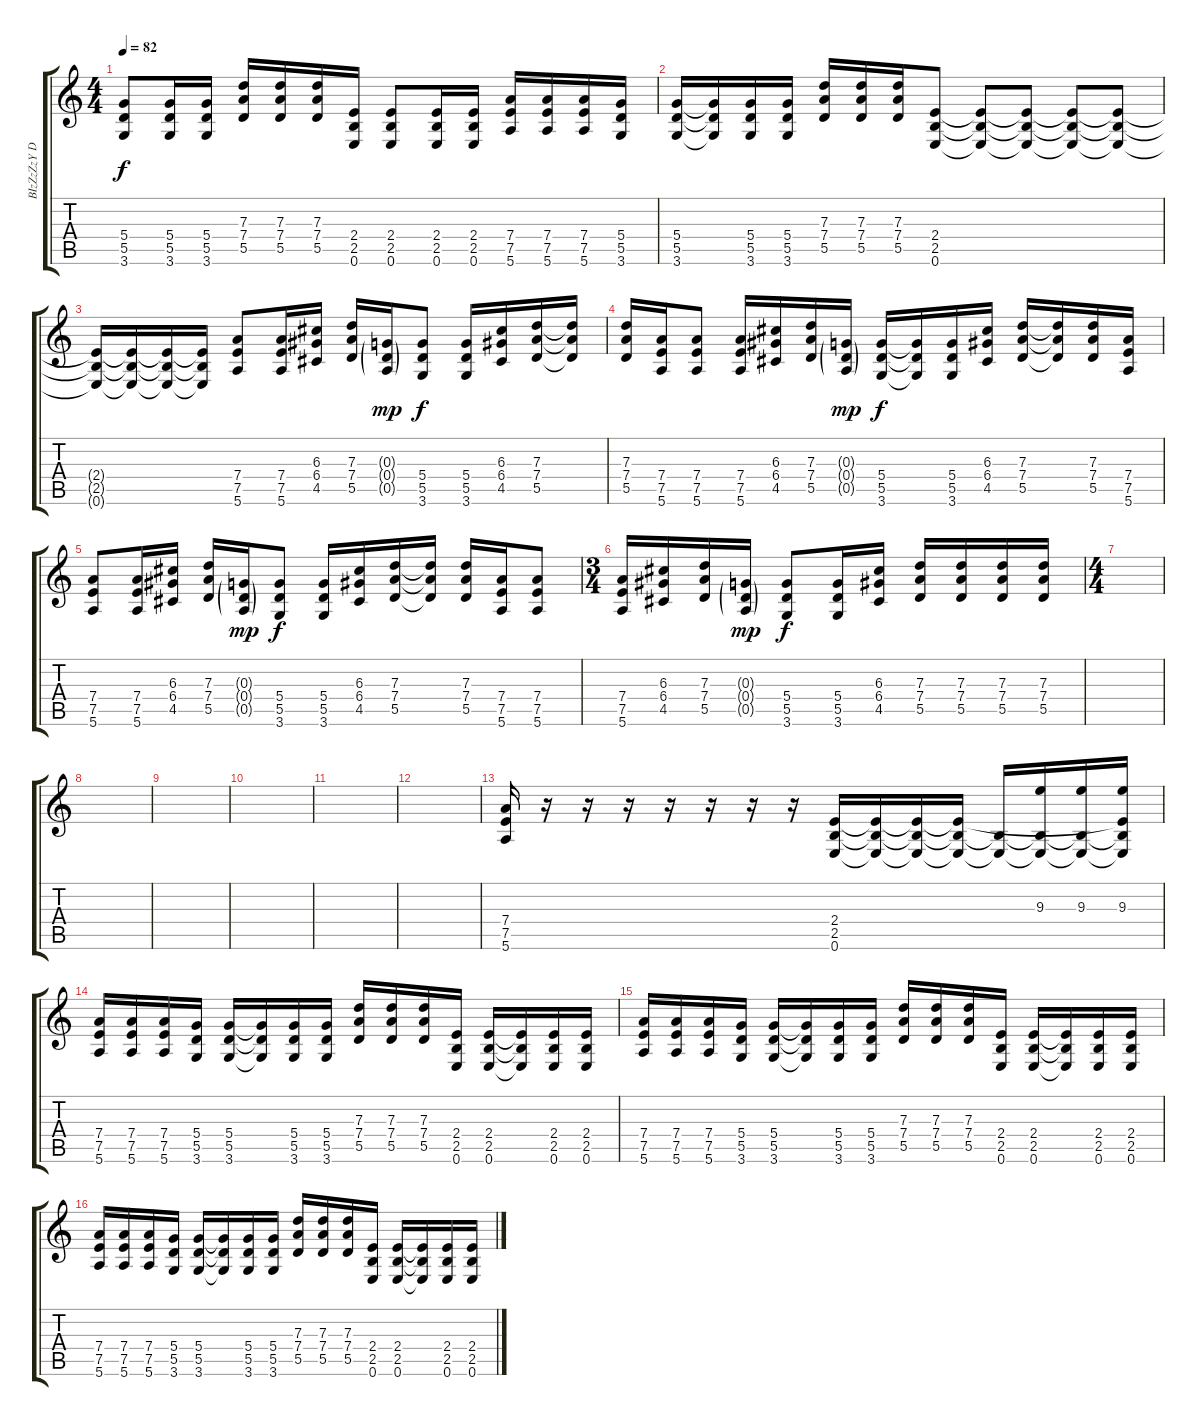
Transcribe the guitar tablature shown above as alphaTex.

\track ("BIzZzZzY Dd" "BIzZzZzY D") {instrument distortionguitar}
\staff {score tabs}
\tuning (E4 B3 G3 D3 A2 E2) {hide}
\ts (4 4)
\tempo 82
\clef g2
\ks c
(5.4 5.5 3.6).8{dy f} (5.4 5.5 3.6).16 (5.4 5.5 3.6).16 (7.3 7.4 5.5).16 (7.3 7.4 5.5).16 (7.3 7.4 5.5).16 (2.4 2.5 0.6).16 (2.4 2.5 0.6).8 (2.4 2.5 0.6).16 (2.4 2.5 0.6).16 (7.4 7.5 5.6).16 (7.4 7.5 5.6).16 (7.4 7.5 5.6).16 (5.4 5.5 3.6).16 |
(5.4 5.5 3.6).16 (5.4{t} 5.5{t} 3.6{t}).16 (5.4 5.5 3.6).16 (5.4 5.5 3.6).16 (7.3 7.4 5.5).16 (7.3 7.4 5.5).16 (7.3 7.4 5.5).16 (2.4 2.5 0.6).8 (2.4{t} 2.5{t} 0.6{t}).8 (2.4{t} 2.5{t} 0.6{t}).8 (2.4{t} 2.5{t} 0.6{t}).8 (2.4{t} 2.5{t} 0.6{t}).8 |
(2.4{t} 2.5{t} 0.6{t}).16 (2.4{t} 2.5{t} 0.6{t}).16 (2.4{t} 2.5{t} 0.6{t}).16 (2.4{t} 2.5{t} 0.6{t}).16 (7.4 7.5 5.6).8 (7.4 7.5 5.6).16 (6.3 6.4 4.5).16 (7.3 7.4 5.5).16 (0.3{g} 0.4{g} 0.5{g}).16{dy mp} (5.4 5.5 3.6).8{dy f} (5.4 5.5 3.6).16 (6.3 6.4 4.5).16 (7.3 7.4 5.5).16 (7.3{t} 7.4{t} 5.5{t}).16 |
(7.3 7.4 5.5).16 (7.4 7.5 5.6).16 (7.4 7.5 5.6).8 (7.4 7.5 5.6).16 (6.3 6.4 4.5).16 (7.3 7.4 5.5).16 (0.3{g} 0.4{g} 0.5{g}).16{dy mp} (5.4 5.5 3.6).16{dy f} (5.4{t} 5.5{t} 3.6{t}).16 (5.4 5.5 3.6).16 (6.3 6.4 4.5).16 (7.3 7.4 5.5).16 (7.3{t} 7.4{t} 5.5{t}).16 (7.3 7.4 5.5).16 (7.4 7.5 5.6).16 |
(7.4 7.5 5.6).8 (7.4 7.5 5.6).16 (6.3 6.4 4.5).16 (7.3 7.4 5.5).16 (0.3{g} 0.4{g} 0.5{g}).16{dy mp} (5.4 5.5 3.6).8{dy f} (5.4 5.5 3.6).16 (6.3 6.4 4.5).16 (7.3 7.4 5.5).16 (7.3{t} 7.4{t} 5.5{t}).16 (7.3 7.4 5.5).16 (7.4 7.5 5.6).16 (7.4 7.5 5.6).8 |
\ts (3 4)
(7.4 7.5 5.6).16 (6.3 6.4 4.5).16 (7.3 7.4 5.5).16 (0.3{g} 0.4{g} 0.5{g}).16{dy mp} (5.4 5.5 3.6).8{dy f} (5.4 5.5 3.6).16 (6.3 6.4 4.5).16 (7.3 7.4 5.5).16 (7.3 7.4 5.5).16 (7.3 7.4 5.5).16 (7.3 7.4 5.5).16 |
\ts (4 4)
|
|
|
|
|
|
(7.4 7.5 5.6).16 r.16 r.16 r.16 r.16 r.16 r.16 r.16 (2.4 2.5 0.6).16 (2.4{t} 2.5{t} 0.6{t}).16 (2.4{t} 2.5{t} 0.6{t}).16 (2.4{t} 2.5{t} 0.6{t}).16 (2.5{t} 0.6{t}).16 (9.3 2.5{t} 0.6{t}).16{volume 16 instrument guitarharmonics} (9.3 2.5{t} 0.6{t}).16 (9.3 2.4{t} 2.5{t} 0.6{t}).16 |
(7.4 7.5 5.6).16{volume 13 instrument distortionguitar} (7.4 7.5 5.6).16 (7.4 7.5 5.6).16 (5.4 5.5 3.6).16 (5.4 5.5 3.6).16 (5.4{t} 5.5{t} 3.6{t}).16 (5.4 5.5 3.6).16 (5.4 5.5 3.6).16 (7.3 7.4 5.5).16 (7.3 7.4 5.5).16 (7.3 7.4 5.5).16 (2.4 2.5 0.6).16 (2.4 2.5 0.6).16 (2.4{t} 2.5{t} 0.6{t}).16 (2.4 2.5 0.6).16 (2.4 2.5 0.6).16 |
(7.4 7.5 5.6).16 (7.4 7.5 5.6).16 (7.4 7.5 5.6).16 (5.4 5.5 3.6).16 (5.4 5.5 3.6).16 (5.4{t} 5.5{t} 3.6{t}).16 (5.4 5.5 3.6).16 (5.4 5.5 3.6).16 (7.3 7.4 5.5).16 (7.3 7.4 5.5).16 (7.3 7.4 5.5).16 (2.4 2.5 0.6).16 (2.4 2.5 0.6).16 (2.4{t} 2.5{t} 0.6{t}).16 (2.4 2.5 0.6).16 (2.4 2.5 0.6).16 |
(7.4 7.5 5.6).16 (7.4 7.5 5.6).16 (7.4 7.5 5.6).16 (5.4 5.5 3.6).16 (5.4 5.5 3.6).16 (5.4{t} 5.5{t} 3.6{t}).16 (5.4 5.5 3.6).16 (5.4 5.5 3.6).16 (7.3 7.4 5.5).16 (7.3 7.4 5.5).16 (7.3 7.4 5.5).16 (2.4 2.5 0.6).16 (2.4 2.5 0.6).16 (2.4{t} 2.5{t} 0.6{t}).16 (2.4 2.5 0.6).16 (2.4 2.5 0.6).16
